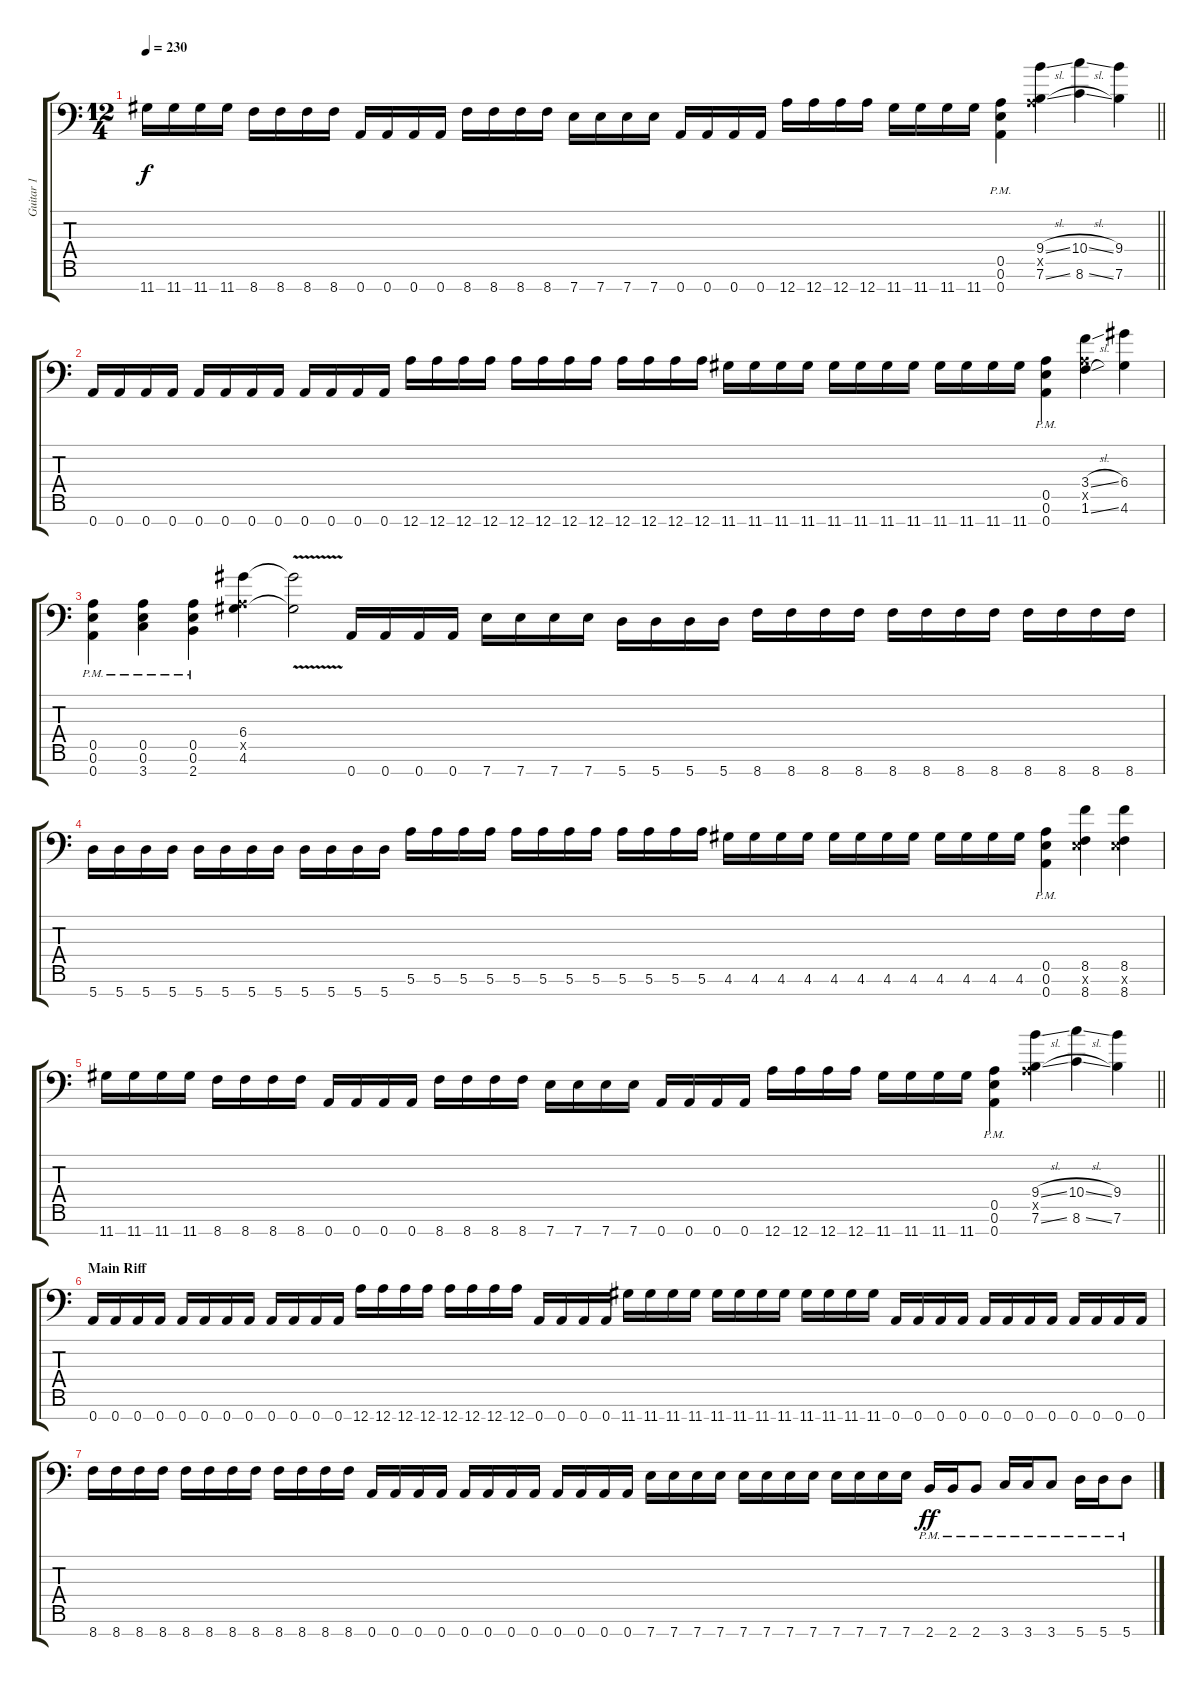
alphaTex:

\track ("Guitar 1" "Guitar 1") {instrument overdrivenguitar}
\staff {score tabs}
\tuning (E4 B3 G3 D3 A2 E2 A1) {hide}
\ts (12 4)
\tempo 230
\clef f4
\barLineRight lightlight
\ks c
11.7.16{dy f} 11.7.16 11.7.16 11.7.16 8.7.16 8.7.16 8.7.16 8.7.16 0.7.16 0.7.16 0.7.16 0.7.16 8.7.16 8.7.16 8.7.16 8.7.16 7.7.16 7.7.16 7.7.16 7.7.16 0.7.16 0.7.16 0.7.16 0.7.16 12.7.16 12.7.16 12.7.16 12.7.16 11.7.16 11.7.16 11.7.16 11.7.16 (0.5{pm} 0.6{pm} 0.7{pm}).4 (9.4{sl} 0.5{x} 7.6{sl}).4 (10.4{sl} 8.6{sl}).4 (9.4 7.6).4 |
0.7.16 0.7.16 0.7.16 0.7.16 0.7.16 0.7.16 0.7.16 0.7.16 0.7.16 0.7.16 0.7.16 0.7.16 12.7.16 12.7.16 12.7.16 12.7.16 12.7.16 12.7.16 12.7.16 12.7.16 12.7.16 12.7.16 12.7.16 12.7.16 11.7.16 11.7.16 11.7.16 11.7.16 11.7.16 11.7.16 11.7.16 11.7.16 11.7.16 11.7.16 11.7.16 11.7.16 (0.5{pm} 0.6{pm} 0.7{pm}).4 (3.4{sl} 0.5{x} 1.6{sl}).4 (6.4 4.6).4 |
(0.5{pm} 0.6{pm} 0.7{pm}).4 (0.5{pm} 0.6{pm} 3.7{pm}).4 (0.5{pm} 0.6{pm} 2.7{pm}).4 (6.4 0.5{x} 4.6).4 (6.4{v t} 4.6{v t}).2 0.7.16 0.7.16 0.7.16 0.7.16 7.7.16 7.7.16 7.7.16 7.7.16 5.7.16 5.7.16 5.7.16 5.7.16 8.7.16 8.7.16 8.7.16 8.7.16 8.7.16 8.7.16 8.7.16 8.7.16 8.7.16 8.7.16 8.7.16 8.7.16 |
5.7.16 5.7.16 5.7.16 5.7.16 5.7.16 5.7.16 5.7.16 5.7.16 5.7.16 5.7.16 5.7.16 5.7.16 5.6.16 5.6.16 5.6.16 5.6.16 5.6.16 5.6.16 5.6.16 5.6.16 5.6.16 5.6.16 5.6.16 5.6.16 4.6.16 4.6.16 4.6.16 4.6.16 4.6.16 4.6.16 4.6.16 4.6.16 4.6.16 4.6.16 4.6.16 4.6.16 (0.5{pm} 0.6{pm} 0.7{pm}).4 (8.5 0.6{x} 8.7).4 (8.5 0.6{x} 8.7).4 |
\barLineRight lightlight
11.7.16 11.7.16 11.7.16 11.7.16 8.7.16 8.7.16 8.7.16 8.7.16 0.7.16 0.7.16 0.7.16 0.7.16 8.7.16 8.7.16 8.7.16 8.7.16 7.7.16 7.7.16 7.7.16 7.7.16 0.7.16 0.7.16 0.7.16 0.7.16 12.7.16 12.7.16 12.7.16 12.7.16 11.7.16 11.7.16 11.7.16 11.7.16 (0.5{pm} 0.6{pm} 0.7{pm}).4 (9.4{sl} 0.5{x} 7.6{sl}).4 (10.4{sl} 8.6{sl}).4 (9.4 7.6).4 |
\section ("" "Main Riff")
0.7.16 0.7.16 0.7.16 0.7.16 0.7.16 0.7.16 0.7.16 0.7.16 0.7.16 0.7.16 0.7.16 0.7.16 12.7.16 12.7.16 12.7.16 12.7.16 12.7.16 12.7.16 12.7.16 12.7.16 0.7.16 0.7.16 0.7.16 0.7.16 11.7.16 11.7.16 11.7.16 11.7.16 11.7.16 11.7.16 11.7.16 11.7.16 11.7.16 11.7.16 11.7.16 11.7.16 0.7.16 0.7.16 0.7.16 0.7.16 0.7.16 0.7.16 0.7.16 0.7.16 0.7.16 0.7.16 0.7.16 0.7.16 |
8.7.16 8.7.16 8.7.16 8.7.16 8.7.16 8.7.16 8.7.16 8.7.16 8.7.16 8.7.16 8.7.16 8.7.16 0.7.16 0.7.16 0.7.16 0.7.16 0.7.16 0.7.16 0.7.16 0.7.16 0.7.16 0.7.16 0.7.16 0.7.16 7.7.16 7.7.16 7.7.16 7.7.16 7.7.16 7.7.16 7.7.16 7.7.16 7.7.16 7.7.16 7.7.16 7.7.16 2.7{pm}.16{dy ff} 2.7{pm}.16 2.7{pm}.8 3.7{pm}.16 3.7{pm}.16 3.7{pm}.8 5.7{pm}.16 5.7{pm}.16 5.7{pm}.8
